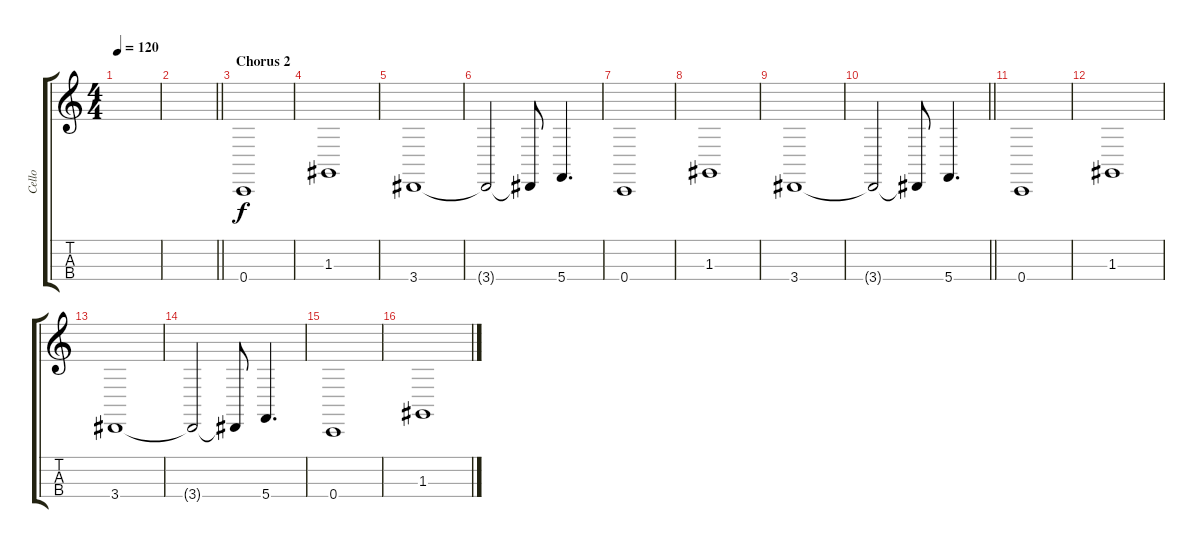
\track ("Cello" "Cello") {instrument violin}
\staff {score tabs}
\tuning (A3 D3 G2 C2) {hide}
\ts (4 4)
\tempo 120
\clef g2
\ks c
|
\barLineRight lightlight
|
\section ("" "Chorus 2")
0.4.1{volume 16} |
1.3.1 |
3.4.1 |
3.4{t}.2 3.4{t}.8 5.4.4{d} |
0.4.1 |
1.3.1 |
3.4.1 |
\barLineRight lightlight
3.4{t}.2 3.4{t}.8 5.4.4{d} |
0.4.1{volume 16} |
1.3.1 |
3.4.1 |
3.4{t}.2 3.4{t}.8 5.4.4{d} |
0.4.1 |
1.3.1
